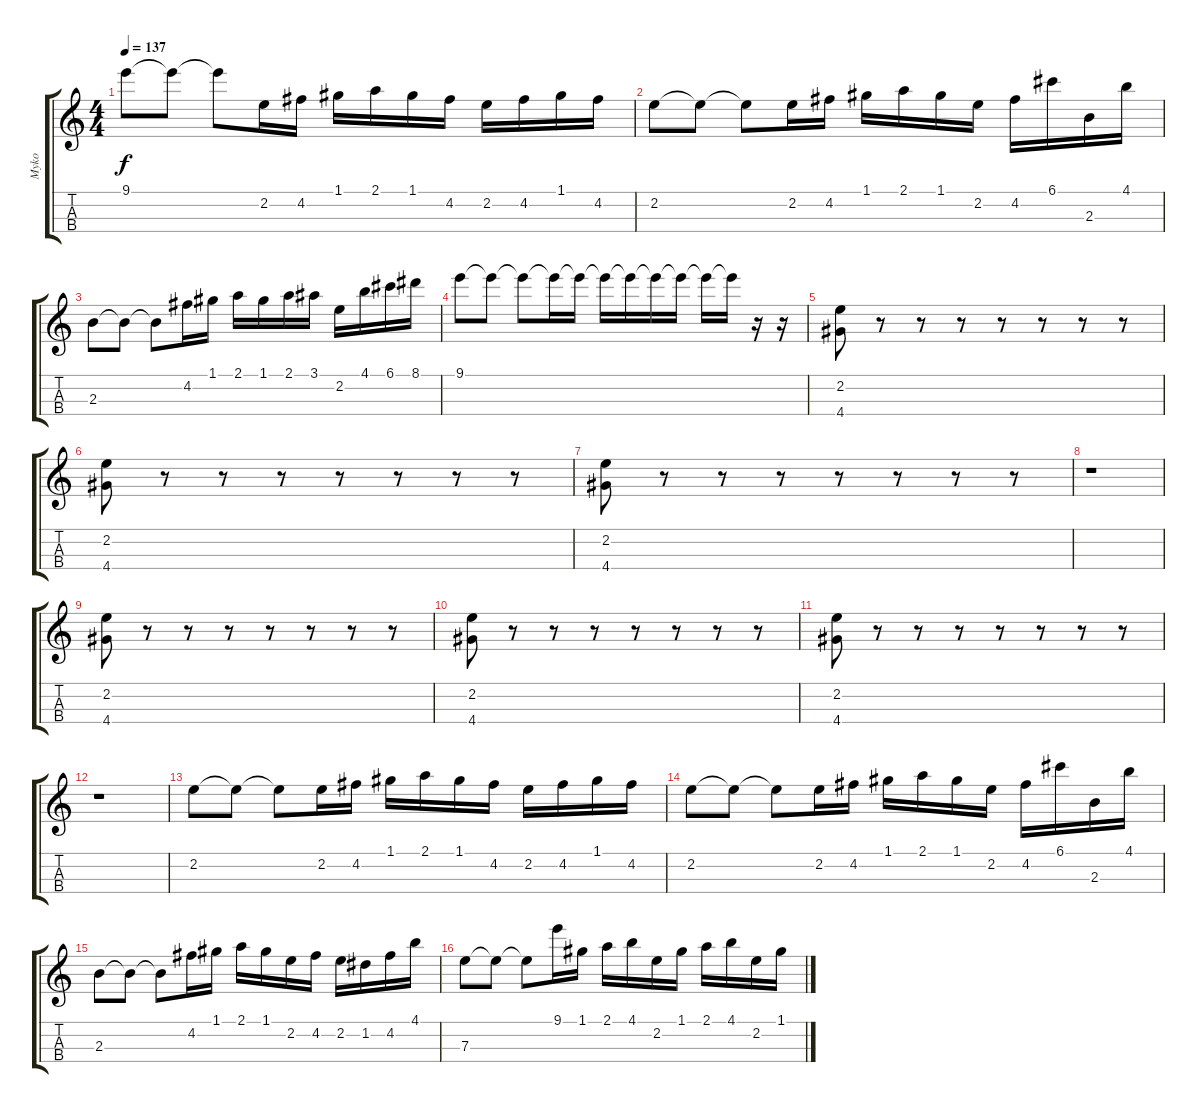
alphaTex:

\track ("Myko" "Myko") {instrument violin}
\staff {score tabs}
\tuning (G5 D5 A4 E4) {hide}
\ts (4 4)
\tempo 137
\clef g2
\ks c
9.1.8{dy f} 9.1{t}.8 9.1{t}.8 2.2.16 4.2.16 1.1.16 2.1.16 1.1.16 4.2.16 2.2.16 4.2.16 1.1.16 4.2.16 |
2.2.8 2.2{t}.8 2.2{t}.8 2.2.16 4.2.16 1.1.16 2.1.16 1.1.16 2.2.16 4.2.16 6.1.16 2.3.16 4.1.16 |
2.3.8 2.3{t}.8 2.3{t}.8 4.2.16 1.1.16 2.1.16 1.1.16 2.1.16 3.1.16 2.2.16 4.1.16 6.1.16 8.1.16 |
9.1.8 9.1{t}.8 9.1{t}.8 9.1{t}.16 9.1{t}.16 9.1{t}.16 9.1{t}.16 9.1{t}.16 9.1{t}.16 9.1{t}.16 9.1{t}.16 r.16 r.16 |
(2.2 4.4).8 r.8 r.8 r.8 r.8 r.8 r.8 r.8 |
(2.2 4.4).8 r.8 r.8 r.8 r.8 r.8 r.8 r.8 |
(2.2 4.4).8 r.8 r.8 r.8 r.8 r.8 r.8 r.8 |
r.1 |
(2.2 4.4).8 r.8 r.8 r.8 r.8 r.8 r.8 r.8 |
(2.2 4.4).8 r.8 r.8 r.8 r.8 r.8 r.8 r.8 |
(2.2 4.4).8 r.8 r.8 r.8 r.8 r.8 r.8 r.8 |
r.1 |
2.2.8 2.2{t}.8 2.2{t}.8 2.2.16 4.2.16 1.1.16 2.1.16 1.1.16 4.2.16 2.2.16 4.2.16 1.1.16 4.2.16 |
2.2.8 2.2{t}.8 2.2{t}.8 2.2.16 4.2.16 1.1.16 2.1.16 1.1.16 2.2.16 4.2.16 6.1.16 2.3.16 4.1.16 |
2.3.8 2.3{t}.8 2.3{t}.8 4.2.16 1.1.16 2.1.16 1.1.16 2.2.16 4.2.16 2.2.16 1.2.16 4.2.16 4.1.16 |
7.3.8 7.3{t}.8 7.3{t}.8 9.1.16 1.1.16 2.1.16 4.1.16 2.2.16 1.1.16 2.1.16 4.1.16 2.2.16 1.1.16
